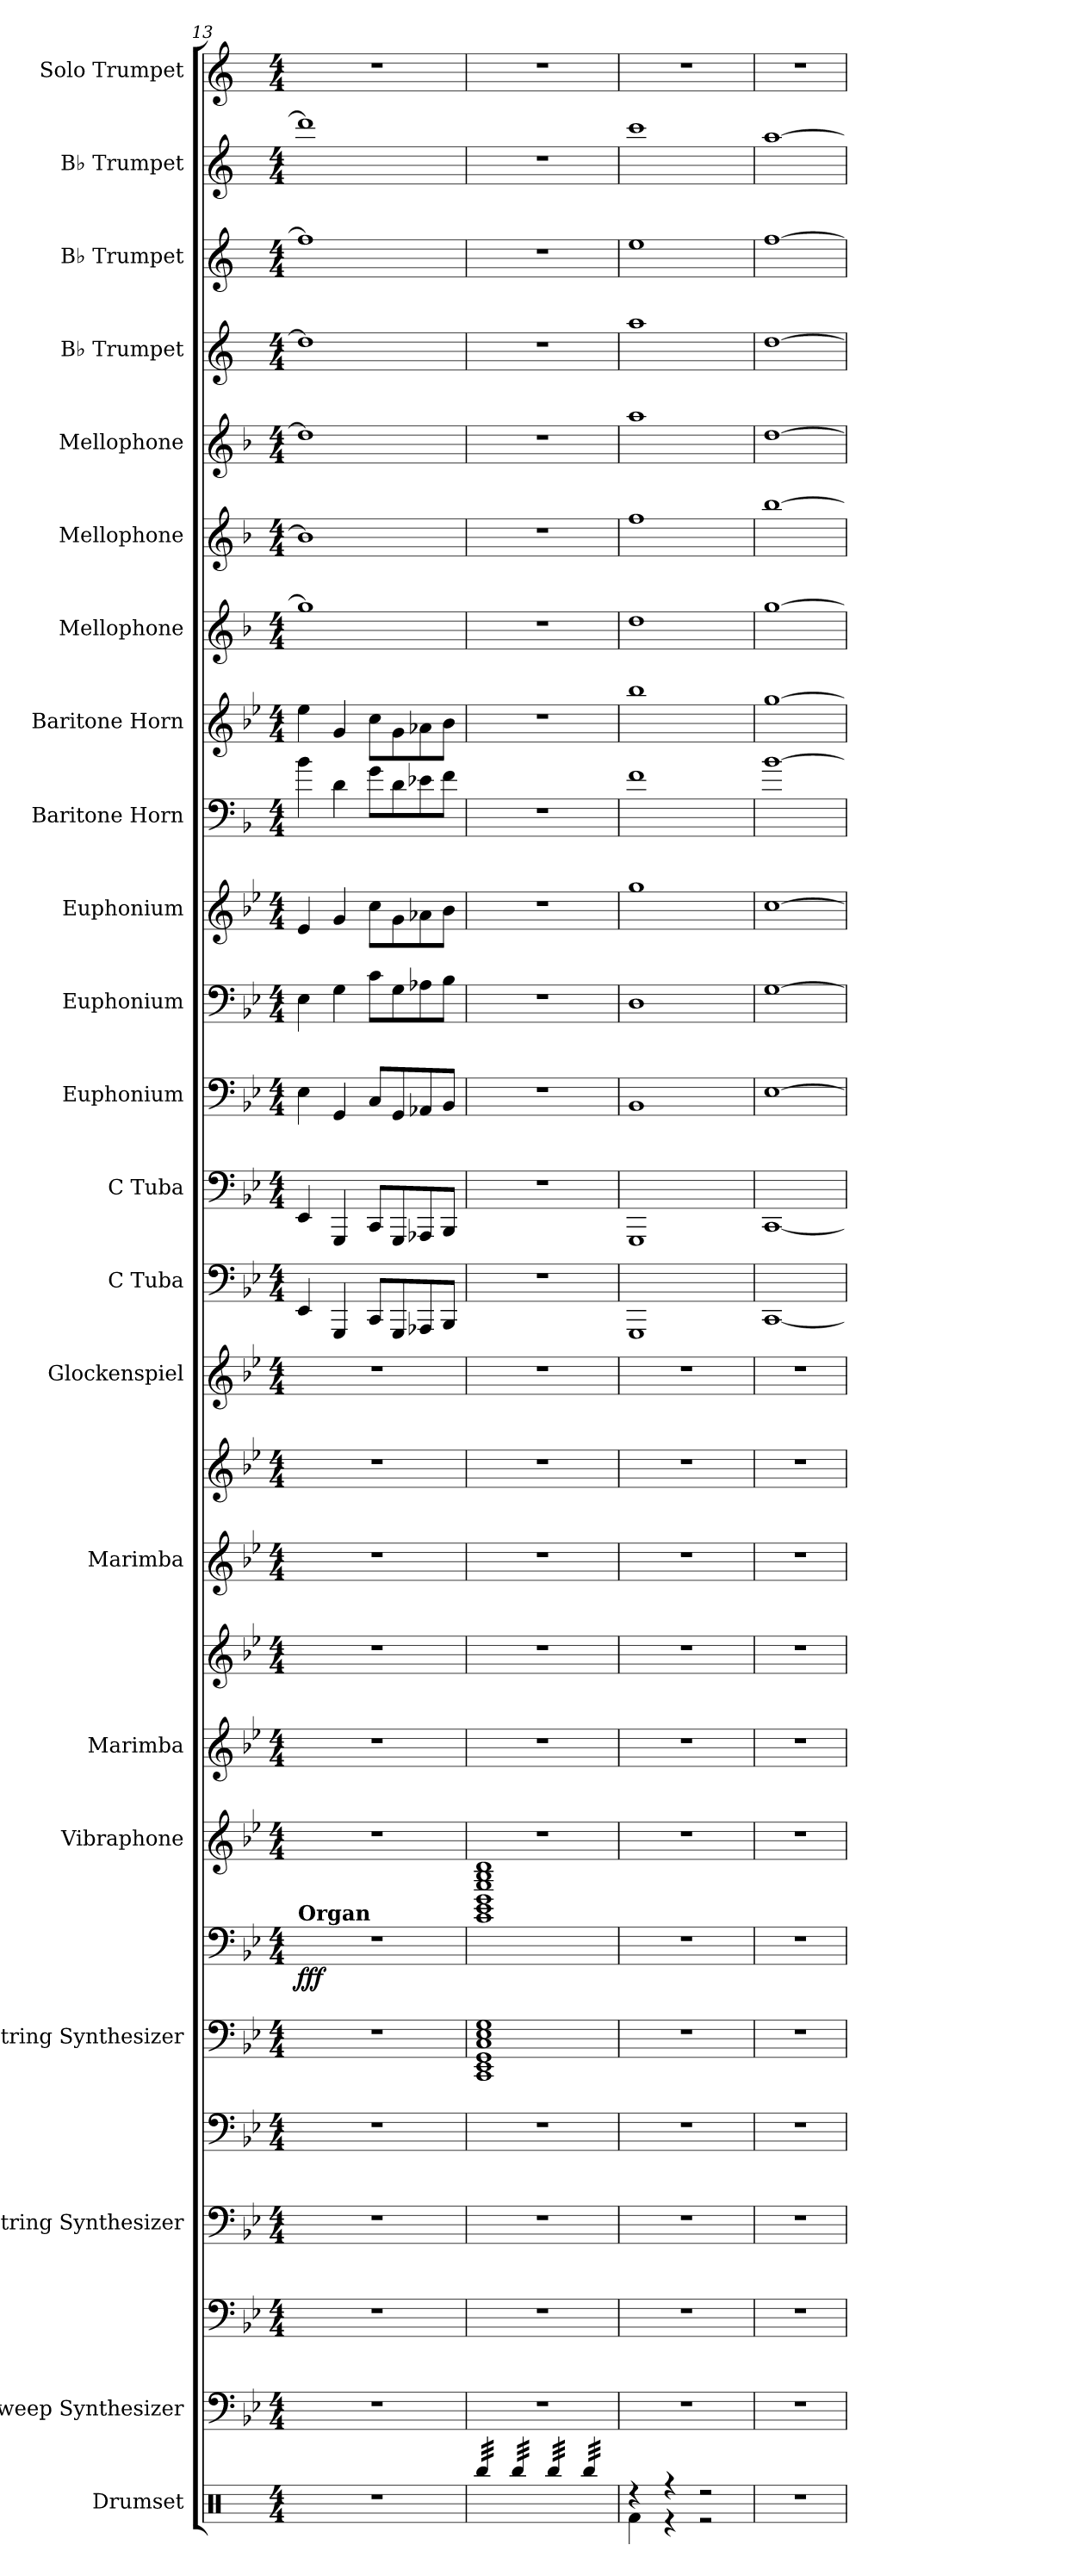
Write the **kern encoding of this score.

**kern	**kern	**kern	**kern	**kern	**kern	**kern	**dynam	**kern	**kern	**kern	**kern	**kern	**kern	**kern	**kern	**kern	**kern	**kern	**kern	**kern	**kern	**kern	**kern	**kern	**kern	**kern	**kern
*part22	*part21	*part21	*part20	*part20	*part19	*part19	*part19	*part18	*part17	*part17	*part16	*part16	*part15	*part14	*part13	*part12	*part11	*part10	*part9	*part8	*part7	*part6	*part5	*part4	*part3	*part2	*part1
*staff27	*staff26	*staff25	*staff24	*staff23	*staff22	*staff21	*staff21/22	*staff20	*staff19	*staff18	*staff17	*staff16	*staff15	*staff14	*staff13	*staff12	*staff11	*staff10	*staff9	*staff8	*staff7	*staff6	*staff5	*staff4	*staff3	*staff2	*staff1
*I"Drumset	*I"Sweep Synthesizer	*	*I"String Synthesizer	*	*I"String Synthesizer	*	*	*I"Vibraphone	*I"Marimba	*	*I"Marimba	*	*I"Glockenspiel	*I"C Tuba	*I"C Tuba	*I"Euphonium	*I"Euphonium	*I"Euphonium	*I"Baritone Horn	*I"Baritone Horn	*I"Mellophone	*I"Mellophone	*I"Mellophone	*I"B♭ Trumpet	*I"B♭ Trumpet	*I"B♭ Trumpet	*I"Solo Trumpet
*I'Drs.	*I'Synth.	*	*I'Synth.	*	*I'Synth.	*	*	*I'Vib.	*I'Mrm.	*	*I'Mrm.	*	*I'Glk.	*I'C Tu.	*I'C Tu.	*I'Euph.	*I'Euph.	*I'Euph.	*I'Bar. Hn.	*I'Bar. Hn.	*I'Mph.	*I'Mph.	*I'Mph.	*I'B♭ Tpt.	*I'B♭ Tpt.	*I'B♭ Tpt.	*I'Solo Tpt.
*clefX	*clefF4	*clefF4	*clefF4	*clefF4	*clefF4	*clefF4	*	*clefG2	*clefG2	*clefG2	*clefG2	*clefG2	*clefG2	*clefF4	*clefF4	*clefF4	*clefF4	*clefG2	*clefF4	*clefG2	*clefG2	*clefG2	*clefG2	*clefG2	*clefG2	*clefG2	*clefG2
*	*	*	*	*	*	*	*	*	*	*	*	*	*ITrd-14c-24	*	*	*	*	*ITrd8c14	*ITrd4c7	*ITrd8c14	*ITrd4c7	*ITrd4c7	*ITrd4c7	*ITrd1c2	*ITrd1c2	*ITrd1c2	*ITrd1c2
*k[]	*k[b-e-]	*k[b-e-]	*k[b-e-]	*k[b-e-]	*k[b-e-]	*k[b-e-]	*	*k[b-e-]	*k[b-e-]	*k[b-e-]	*k[b-e-]	*k[b-e-]	*k[b-e-]	*k[b-e-]	*k[b-e-]	*k[b-e-]	*k[b-e-]	*k[b-e-]	*k[b-e-]	*k[b-e-]	*k[b-e-]	*k[b-e-]	*k[b-e-]	*k[b-e-]	*k[b-e-]	*k[b-e-]	*k[b-e-]
*M4/4	*M4/4	*M4/4	*M4/4	*M4/4	*M4/4	*M4/4	*	*M4/4	*M4/4	*M4/4	*M4/4	*M4/4	*M4/4	*M4/4	*M4/4	*M4/4	*M4/4	*M4/4	*M4/4	*M4/4	*M4/4	*M4/4	*M4/4	*M4/4	*M4/4	*M4/4	*M4/4
=13	=13	=13	=13	=13	=13	=13	=13	=13	=13	=13	=13	=13	=13	=13	=13	=13	=13	=13	=13	=13	=13	=13	=13	=13	=13	=13	=13
!	!	!	!	!	!	!LO:TX:a:B:t=Organ	!	!	!	!	!	!	!	!	!	!	!	!	!	!	!	!	!	!	!	!	!
!	!	!	!	!	!	!	!LO:DY:b	!	!	!	!	!	!	!	!	!	!	!	!	!	!	!	!	!	!	!	!
1r	1r	1r	1r	1r	1r	1r	fff	1r	1r	1r	1r	1r	1r	4EE-/	4EE-/	4E-\	4E-\	4E-/	4e-\	4e-\	1cc]	1e-]	1g]	1cc]	1ee-]	1ccc]	1r
.	.	.	.	.	.	.	.	.	.	.	.	.	.	4GGG/	4GGG/	4GG/	4G\	4G/	4G\	4G/	.	.	.	.	.	.	.
.	.	.	.	.	.	.	.	.	.	.	.	.	.	8CC/L	8CC/L	8C/L	8c\L	8c\L	8c\L	8c\L	.	.	.	.	.	.	.
.	.	.	.	.	.	.	.	.	.	.	.	.	.	8GGG/	8GGG/	8GG/	8G\	8G\	8G\	8G\	.	.	.	.	.	.	.
.	.	.	.	.	.	.	.	.	.	.	.	.	.	8AAA-X/	8AAA-X/	8AA-X/	8A-X\	8A-X\	8A-X\	8A-X\	.	.	.	.	.	.	.
.	.	.	.	.	.	.	.	.	.	.	.	.	.	8BBB-/J	8BBB-/J	8BB-/J	8B-\J	8B-\J	8B-\J	8B-\J	.	.	.	.	.	.	.
!!LO:PB:g=z
=14	=14	=14	=14	=14	=14	=14	=14	=14	=14	=14	=14	=14	=14	=14	=14	=14	=14	=14	=14	=14	=14	=14	=14	=14	=14	=14	=14
*tremolo	*	*	*	*	*	*	*	*	*	*	*	*	*	*	*	*	*	*	*	*	*	*	*	*	*	*	*
32Rbb/LLL	1r	1r	1r	1r	1CC 1EE- 1GG 1C 1E- 1G	1c 1e- 1g 1cc 1ee- 1gg	.	1r	1r	1r	1r	1r	1r	1r	1r	1r	1r	1r	1r	1r	1r	1r	1r	1r	1r	1r	1r
32Rbb/	.	.	.	.	.	.	.	.	.	.	.	.	.	.	.	.	.	.	.	.	.	.	.	.	.	.	.
32Rbb/	.	.	.	.	.	.	.	.	.	.	.	.	.	.	.	.	.	.	.	.	.	.	.	.	.	.	.
32Rbb/	.	.	.	.	.	.	.	.	.	.	.	.	.	.	.	.	.	.	.	.	.	.	.	.	.	.	.
32Rbb/	.	.	.	.	.	.	.	.	.	.	.	.	.	.	.	.	.	.	.	.	.	.	.	.	.	.	.
32Rbb/	.	.	.	.	.	.	.	.	.	.	.	.	.	.	.	.	.	.	.	.	.	.	.	.	.	.	.
32Rbb/	.	.	.	.	.	.	.	.	.	.	.	.	.	.	.	.	.	.	.	.	.	.	.	.	.	.	.
32Rbb/JJJ	.	.	.	.	.	.	.	.	.	.	.	.	.	.	.	.	.	.	.	.	.	.	.	.	.	.	.
32Rbb/LLL	.	.	.	.	.	.	.	.	.	.	.	.	.	.	.	.	.	.	.	.	.	.	.	.	.	.	.
32Rbb/	.	.	.	.	.	.	.	.	.	.	.	.	.	.	.	.	.	.	.	.	.	.	.	.	.	.	.
32Rbb/	.	.	.	.	.	.	.	.	.	.	.	.	.	.	.	.	.	.	.	.	.	.	.	.	.	.	.
32Rbb/	.	.	.	.	.	.	.	.	.	.	.	.	.	.	.	.	.	.	.	.	.	.	.	.	.	.	.
32Rbb/	.	.	.	.	.	.	.	.	.	.	.	.	.	.	.	.	.	.	.	.	.	.	.	.	.	.	.
32Rbb/	.	.	.	.	.	.	.	.	.	.	.	.	.	.	.	.	.	.	.	.	.	.	.	.	.	.	.
32Rbb/	.	.	.	.	.	.	.	.	.	.	.	.	.	.	.	.	.	.	.	.	.	.	.	.	.	.	.
32Rbb/JJJ	.	.	.	.	.	.	.	.	.	.	.	.	.	.	.	.	.	.	.	.	.	.	.	.	.	.	.
32Rbb/LLL	.	.	.	.	.	.	.	.	.	.	.	.	.	.	.	.	.	.	.	.	.	.	.	.	.	.	.
32Rbb/	.	.	.	.	.	.	.	.	.	.	.	.	.	.	.	.	.	.	.	.	.	.	.	.	.	.	.
32Rbb/	.	.	.	.	.	.	.	.	.	.	.	.	.	.	.	.	.	.	.	.	.	.	.	.	.	.	.
32Rbb/	.	.	.	.	.	.	.	.	.	.	.	.	.	.	.	.	.	.	.	.	.	.	.	.	.	.	.
32Rbb/	.	.	.	.	.	.	.	.	.	.	.	.	.	.	.	.	.	.	.	.	.	.	.	.	.	.	.
32Rbb/	.	.	.	.	.	.	.	.	.	.	.	.	.	.	.	.	.	.	.	.	.	.	.	.	.	.	.
32Rbb/	.	.	.	.	.	.	.	.	.	.	.	.	.	.	.	.	.	.	.	.	.	.	.	.	.	.	.
32Rbb/JJJ	.	.	.	.	.	.	.	.	.	.	.	.	.	.	.	.	.	.	.	.	.	.	.	.	.	.	.
32Rbb/LLL	.	.	.	.	.	.	.	.	.	.	.	.	.	.	.	.	.	.	.	.	.	.	.	.	.	.	.
32Rbb/	.	.	.	.	.	.	.	.	.	.	.	.	.	.	.	.	.	.	.	.	.	.	.	.	.	.	.
32Rbb/	.	.	.	.	.	.	.	.	.	.	.	.	.	.	.	.	.	.	.	.	.	.	.	.	.	.	.
32Rbb/	.	.	.	.	.	.	.	.	.	.	.	.	.	.	.	.	.	.	.	.	.	.	.	.	.	.	.
32Rbb/	.	.	.	.	.	.	.	.	.	.	.	.	.	.	.	.	.	.	.	.	.	.	.	.	.	.	.
32Rbb/	.	.	.	.	.	.	.	.	.	.	.	.	.	.	.	.	.	.	.	.	.	.	.	.	.	.	.
32Rbb/	.	.	.	.	.	.	.	.	.	.	.	.	.	.	.	.	.	.	.	.	.	.	.	.	.	.	.
32Rbb/JJJ	.	.	.	.	.	.	.	.	.	.	.	.	.	.	.	.	.	.	.	.	.	.	.	.	.	.	.
*Xtremolo	*	*	*	*	*	*	*	*	*	*	*	*	*	*	*	*	*	*	*	*	*	*	*	*	*	*	*
=15	=15	=15	=15	=15	=15	=15	=15	=15	=15	=15	=15	=15	=15	=15	=15	=15	=15	=15	=15	=15	=15	=15	=15	=15	=15	=15	=15
*^	*	*	*	*	*	*	*	*	*	*	*	*	*	*	*	*	*	*	*	*	*	*	*	*	*	*	*
4r	4Rf\	1r	1r	1r	1r	1r	1r	.	1r	1r	1r	1r	1r	1r	1GGG	1GGG	1BB-	1D	1g	1B-	1b-	1g	1b-	1dd	1gg	1dd	1bb-	1r
4r	4r	.	.	.	.	.	.	.	.	.	.	.	.	.	.	.	.	.	.	.	.	.	.	.	.	.	.	.
2r	2r	.	.	.	.	.	.	.	.	.	.	.	.	.	.	.	.	.	.	.	.	.	.	.	.	.	.	.
*v	*v	*	*	*	*	*	*	*	*	*	*	*	*	*	*	*	*	*	*	*	*	*	*	*	*	*	*	*
=16	=16	=16	=16	=16	=16	=16	=16	=16	=16	=16	=16	=16	=16	=16	=16	=16	=16	=16	=16	=16	=16	=16	=16	=16	=16	=16	=16
1r	1r	1r	1r	1r	1r	1r	.	1r	1r	1r	1r	1r	1r	[1CC	[1CC	[1E-	[1G	[1c	[1e-	[1g	[1cc	[1ee-	[1g	[1cc	[1ee-	[1gg	1r
=	=	=	=	=	=	=	=	=	=	=	=	=	=	=	=	=	=	=	=	=	=	=	=	=	=	=	=
*-	*-	*-	*-	*-	*-	*-	*-	*-	*-	*-	*-	*-	*-	*-	*-	*-	*-	*-	*-	*-	*-	*-	*-	*-	*-	*-	*-
